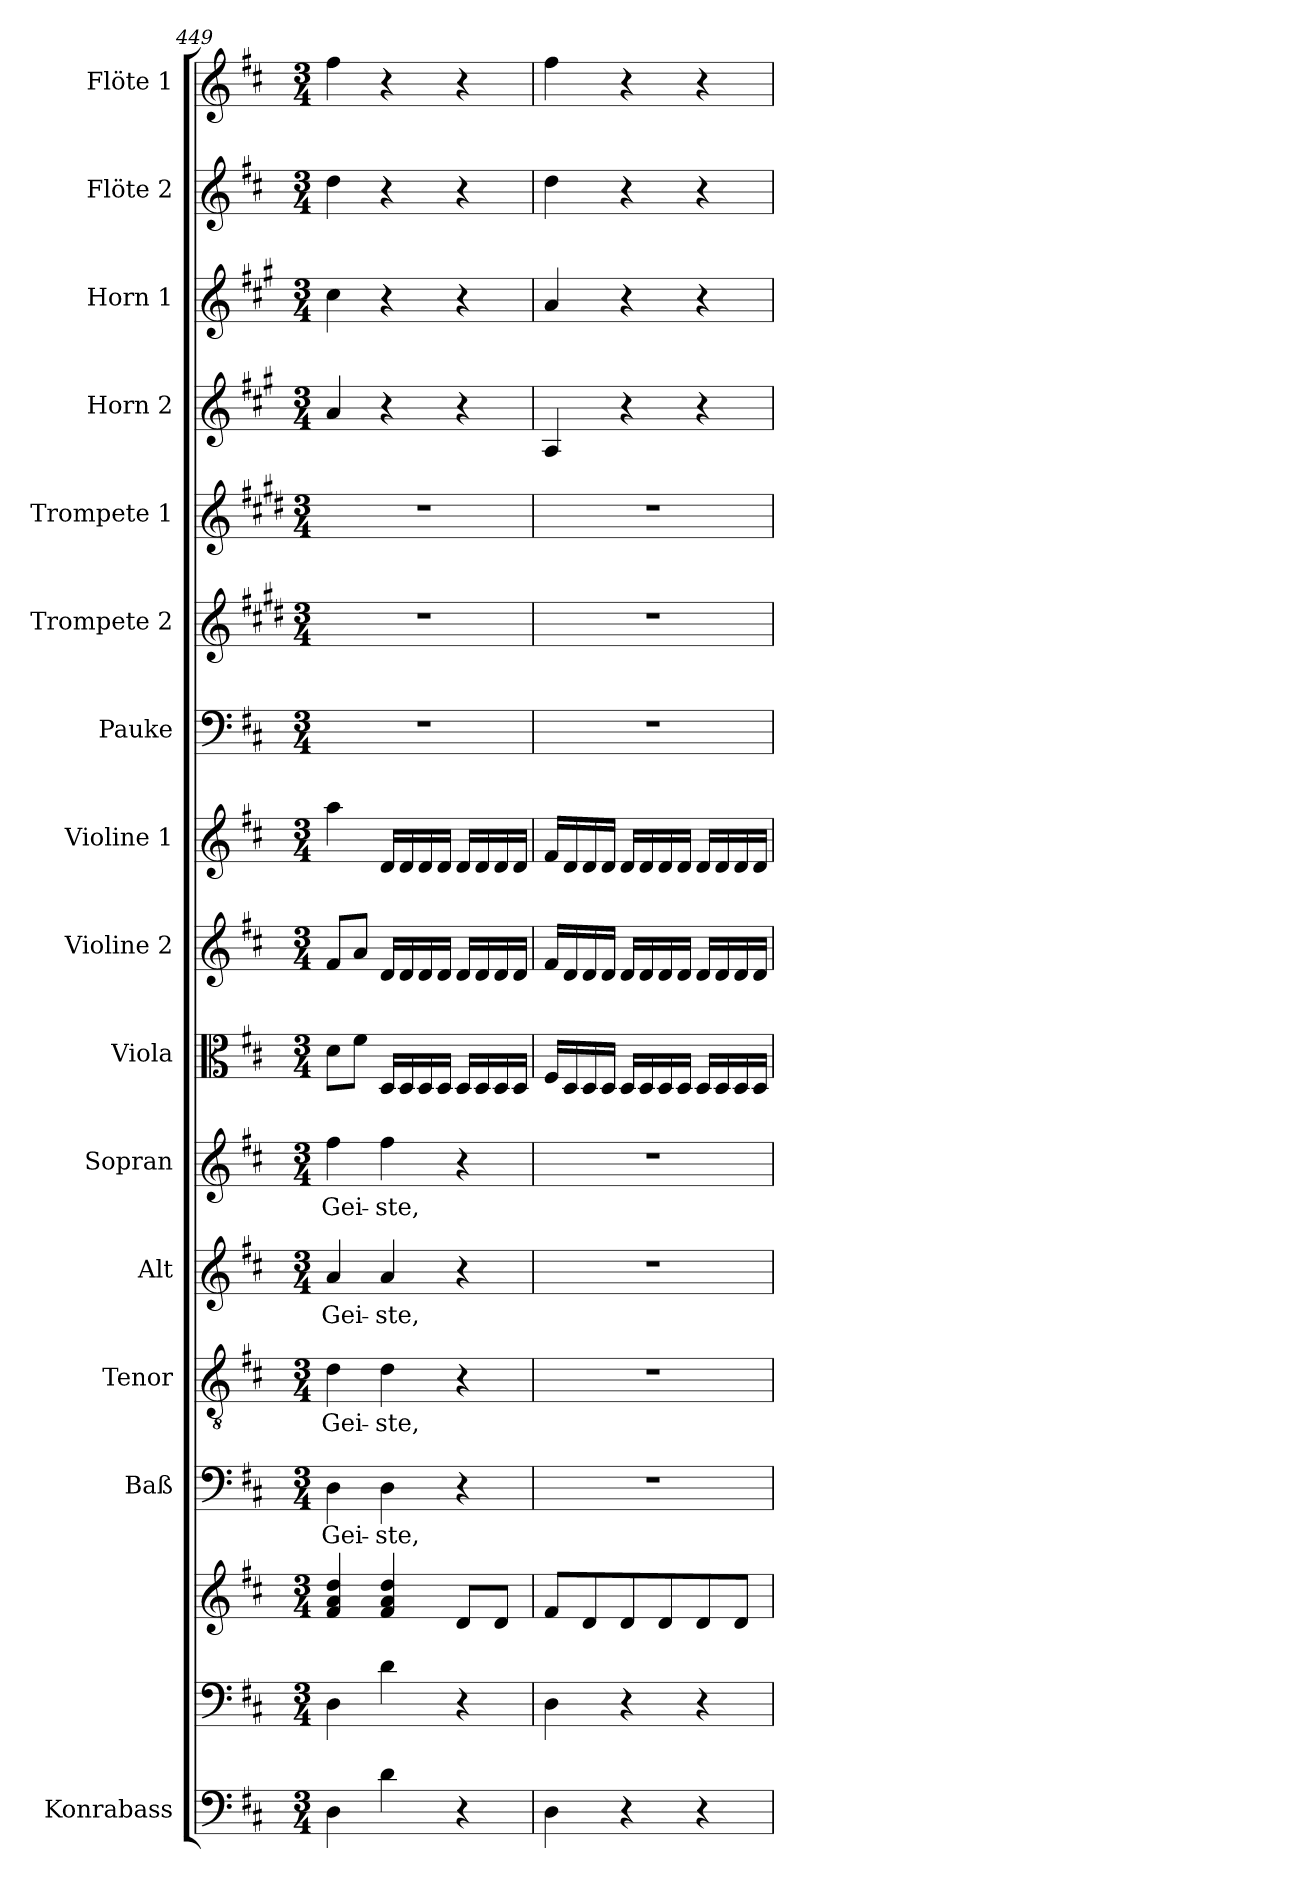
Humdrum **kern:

**kern	**kern	**kern	**kern	**text	**kern	**text	**kern	**text	**kern	**text	**kern	**kern	**kern	**kern	**kern	**kern	**kern	**kern	**kern	**kern
*part16	*part15	*part15	*part14	*part14	*part13	*part13	*part12	*part12	*part11	*part11	*part10	*part9	*part8	*part7	*part6	*part5	*part4	*part3	*part2	*part1
*staff17	*staff16	*staff15	*staff14	*staff14	*staff13	*staff13	*staff12	*staff12	*staff11	*staff11	*staff10	*staff9	*staff8	*staff7	*staff6	*staff5	*staff4	*staff3	*staff2	*staff1
*I"Konrabass	*	*	*I"Baß	*	*I"Tenor	*	*I"Alt	*	*I"Sopran	*	*I"Viola	*I"Violine 2	*I"Violine 1	*I"Pauke	*I"Trompete 2	*I"Trompete 1	*I"Horn 2	*I"Horn 1	*I"Flöte 2	*I"Flöte 1
*I'Kb.	*	*	*I'Baß	*	*I'Ten	*	*I'Alt	*	*I'Sop	*	*I'Vla.	*I'Vln. 2	*I'Vln. 1	*I'Pk.	*I'Trp. 2	*I'Trp. 1	*I'Hrn. 2	*I'Hrn. 1	*I'Fl. 2	*I'Fl. 1
*clefF4	*clefF4	*clefG2	*clefF4	*	*clefGv2	*	*clefG2	*	*clefG2	*	*clefC3	*clefG2	*clefG2	*clefF4	*clefG2	*clefG2	*clefG2	*clefG2	*clefG2	*clefG2
*ITrd7c12	*	*	*	*	*	*	*	*	*	*	*	*	*	*	*ITrd1c2	*ITrd1c2	*ITrd4c7	*ITrd4c7	*	*
*k[f#c#]	*k[f#c#]	*k[f#c#]	*k[f#c#]	*	*k[f#c#]	*	*k[f#c#]	*	*k[f#c#]	*	*k[f#c#]	*k[f#c#]	*k[f#c#]	*k[f#c#]	*k[f#c#]	*k[f#c#]	*k[f#c#]	*k[f#c#]	*k[f#c#]	*k[f#c#]
*D:	*D:	*D:	*D:	*	*D:	*	*D:	*	*D:	*	*D:	*D:	*D:	*D:	*D:	*D:	*D:	*D:	*D:	*D:
*M3/4	*M3/4	*M3/4	*M3/4	*	*M3/4	*	*M3/4	*	*M3/4	*	*M3/4	*M3/4	*M3/4	*M3/4	*M3/4	*M3/4	*M3/4	*M3/4	*M3/4	*M3/4
=449	=449	=449	=449	=449	=449	=449	=449	=449	=449	=449	=449	=449	=449	=449	=449	=449	=449	=449	=449	=449
!	!	!	!	!LO:LY:b	!	!LO:LY:b	!	!LO:LY:b	!	!LO:LY:b	!	!	!	!	!	!	!	!	!	!
4DD\	4D\	4f#/ 4a/ 4dd/	4D\	Gei-	4d\	Gei-	4a/	Gei-	4ff#\	Gei-	8d\L	8f#/L	4aa\	2.r	2.r	2.r	4d/	4f#\	4dd\	4ff#\
.	.	.	.	.	.	.	.	.	.	.	8f#\J	8a/J	.	.	.	.	.	.	.	.
!	!	!	!	!LO:LY:b	!	!LO:LY:b	!	!LO:LY:b	!	!LO:LY:b	!	!	!	!	!	!	!	!	!	!
4D\	4d\	4f#/ 4a/ 4dd/	4D\	-ste,	4d\	-ste,	4a/	-ste,	4ff#\	-ste,	16D/LL	16d/LL	16d/LL	.	.	.	4r	4r	4r	4r
.	.	.	.	.	.	.	.	.	.	.	16D/	16d/	16d/	.	.	.	.	.	.	.
.	.	.	.	.	.	.	.	.	.	.	16D/	16d/	16d/	.	.	.	.	.	.	.
.	.	.	.	.	.	.	.	.	.	.	16D/JJ	16d/JJ	16d/JJ	.	.	.	.	.	.	.
4r	4r	8d/L	4r	.	4r	.	4r	.	4r	.	16D/LL	16d/LL	16d/LL	.	.	.	4r	4r	4r	4r
.	.	.	.	.	.	.	.	.	.	.	16D/	16d/	16d/	.	.	.	.	.	.	.
.	.	8d/J	.	.	.	.	.	.	.	.	16D/	16d/	16d/	.	.	.	.	.	.	.
.	.	.	.	.	.	.	.	.	.	.	16D/JJ	16d/JJ	16d/JJ	.	.	.	.	.	.	.
=450	=450	=450	=450	=450	=450	=450	=450	=450	=450	=450	=450	=450	=450	=450	=450	=450	=450	=450	=450	=450
4DD\	4D\	8f#/L	2.r	.	2.r	.	2.r	.	2.r	.	16F#/LL	16f#/LL	16f#/LL	2.r	2.r	2.r	4D/	4d/	4dd\	4ff#\
.	.	.	.	.	.	.	.	.	.	.	16D/	16d/	16d/	.	.	.	.	.	.	.
.	.	8d/	.	.	.	.	.	.	.	.	16D/	16d/	16d/	.	.	.	.	.	.	.
.	.	.	.	.	.	.	.	.	.	.	16D/JJ	16d/JJ	16d/JJ	.	.	.	.	.	.	.
4r	4r	8d/	.	.	.	.	.	.	.	.	16D/LL	16d/LL	16d/LL	.	.	.	4r	4r	4r	4r
.	.	.	.	.	.	.	.	.	.	.	16D/	16d/	16d/	.	.	.	.	.	.	.
.	.	8d/	.	.	.	.	.	.	.	.	16D/	16d/	16d/	.	.	.	.	.	.	.
.	.	.	.	.	.	.	.	.	.	.	16D/JJ	16d/JJ	16d/JJ	.	.	.	.	.	.	.
4r	4r	8d/	.	.	.	.	.	.	.	.	16D/LL	16d/LL	16d/LL	.	.	.	4r	4r	4r	4r
.	.	.	.	.	.	.	.	.	.	.	16D/	16d/	16d/	.	.	.	.	.	.	.
.	.	8d/J	.	.	.	.	.	.	.	.	16D/	16d/	16d/	.	.	.	.	.	.	.
.	.	.	.	.	.	.	.	.	.	.	16D/JJ	16d/JJ	16d/JJ	.	.	.	.	.	.	.
=	=	=	=	=	=	=	=	=	=	=	=	=	=	=	=	=	=	=	=	=
*-	*-	*-	*-	*-	*-	*-	*-	*-	*-	*-	*-	*-	*-	*-	*-	*-	*-	*-	*-	*-
